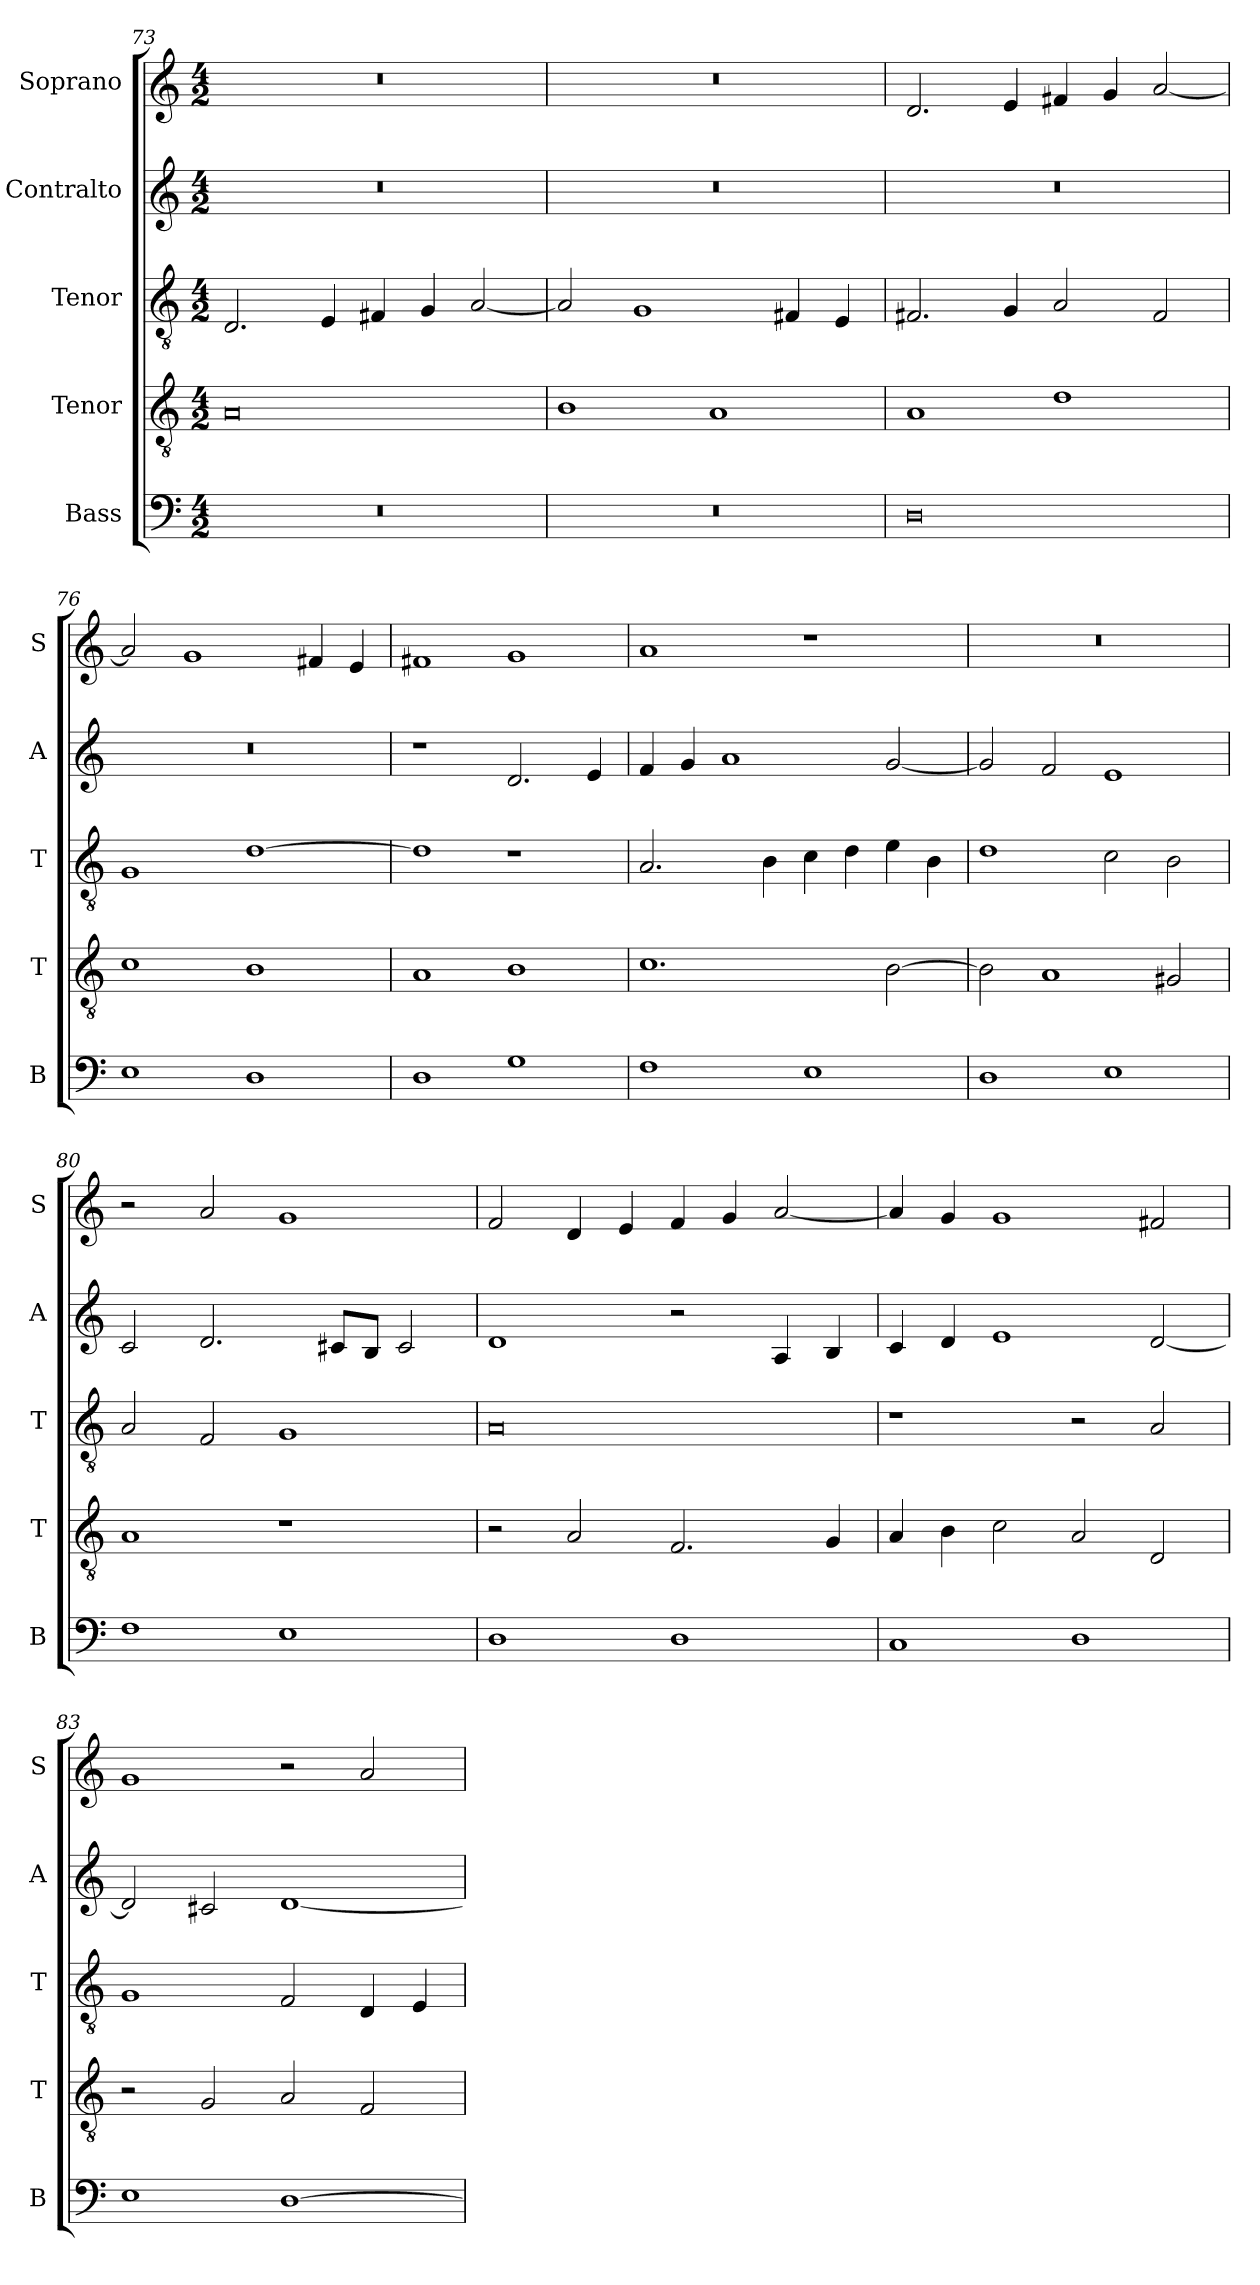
**kern	**kern	**kern	**kern	**kern
*part5	*part4	*part3	*part2	*part1
*staff5	*staff4	*staff3	*staff2	*staff1
*I"Bass	*I"Tenor	*I"Tenor	*I"Contralto	*I"Soprano
*I'B	*I'T	*I'T	*I'A	*I'S
*clefF4	*clefGv2	*clefGv2	*clefG2	*clefG2
*k[]	*k[]	*k[]	*k[]	*k[]
*D:dor	*D:dor	*D:dor	*D:dor	*D:dor
*M4/2	*M4/2	*M4/2	*M4/2	*M4/2
=73	=73	=73	=73	=73
0r	0A	2.D	0r	0r
.	.	4E	.	.
.	.	4F#X	.	.
.	.	4G	.	.
.	.	[2A	.	.
=74	=74	=74	=74	=74
0r	1B	2A]	0r	0r
.	.	1G	.	.
.	1A	.	.	.
.	.	4F#X	.	.
.	.	4E	.	.
=75	=75	=75	=75	=75
0D	1A	2.F#X	0r	2.d
.	.	4G	.	4e
.	1d	2A	.	4f#X
.	.	.	.	4g
.	.	2F#	.	[2a
=76	=76	=76	=76	=76
1E	1c	1G	0r	2a]
.	.	.	.	1g
1D	1B	[1d	.	.
.	.	.	.	4f#X
.	.	.	.	4e
=77	=77	=77	=77	=77
1D	1A	1d]	1r	1f#X
1G	1B	1r	2.d	1g
.	.	.	4e	.
=78	=78	=78	=78	=78
1F	1.c	2.A	4f	1a
.	.	.	4g	.
.	.	.	1a	.
.	.	4B	.	.
1E	.	4c	.	1r
.	.	4d	.	.
.	[2B	4e	[2g	.
.	.	4B	.	.
=79	=79	=79	=79	=79
1D	2B]	1d	2g]	0r
.	1A	.	2f	.
1E	.	2c	1e	.
.	2G#X	2B	.	.
=80	=80	=80	=80	=80
1F	1A	2A	2c	2r
.	.	2F	2.d	2a
1E	1r	1G	.	1g
.	.	.	8c#X/L	.
.	.	.	8B/J	.
.	.	.	2c#	.
=81	=81	=81	=81	=81
1D	2r	0A	1d	2f
.	2A	.	.	4d
.	.	.	.	4e
1D	2.F	.	2r	4f
.	.	.	.	4g
.	.	.	4A	[2a
.	4G	.	4B	.
=82	=82	=82	=82	=82
1C	4A	1r	4c	4a]
.	4B	.	4d	4g
.	2c	.	1e	1g
1D	2A	2r	.	.
.	2D	2A	[2d	2f#X
=83	=83	=83	=83	=83
1E	2r	1G	2d]	1g
.	2G	.	2c#X	.
[1D	2A	2F	[1d	2r
.	2F	4D	.	2a
.	.	4E	.	.
=	=	=	=	=
*-	*-	*-	*-	*-
